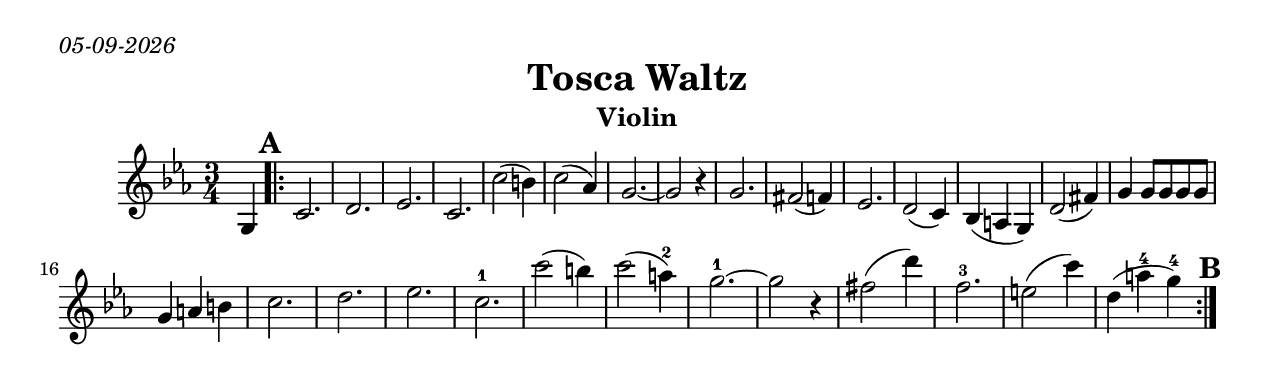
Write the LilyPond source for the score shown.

\version "2.18.0"
\include "english.ly"
\paper{
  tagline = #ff
  print-all-headers = ##t
  #(set-paper-size "letter")
}
date = #(strftime "%d-%m-%Y" (localtime (current-time)))

\markup{ \italic{ \date }  }

%\markup{ Got something to say? }

global = {
  \clef treble
  \key c \minor
  \time 3/4
  \set Score.markFormatter = #format-mark-box-alphabet
}

%#################################### Melody ########################
%melody =  \transpose c d \relative c' {  %transpose for clarinet
melody = \relative c' {
  \global
  \partial 4 g4    %lead in notes

  \repeat volta 2{
   \mark \default
   c2. d ef c
   c'2(b4) c2(af4) g2.~ g2 r4 |
   g2. fs2(f4) ef2. d2(c4)|
   bf4(a g)
   d'2(fs4)

   g4 g8 g g g
   \break
   g4 a b
   c2. d ef c-1
   c'2(b4)

   c2(a4) -2
   g2.-1 ~ g2 r4
   fs2(d'4)
   f,2. -3
   e2(c'4)
   d,4 (a'-4 g -4)
  }
  \alternative {
    { }
    { }
  }

  \repeat volta 2{
   \mark \default
  }
   \alternative {
     { }
     { }
   }

}
%################################# Lyrics #####################
%\addlyrics{ \set stanza = #"1. " }
%################################# Chords #######################
harmonies = \chordmode {

}

\score {
  % transpose score below
  %\transpose c d
  <<
    \new ChordNames {
      \set chordChanges = ##f
      \harmonies
    }
    \new Staff   \melody
  >>
  \header{
    title= "Tosca Waltz"
    subtitle=""
    composer= ""
    instrument = "Violin"
    arranger= ""
  }
  \layout{indent = 1.0\cm}
  \midi {
    \tempo 4 = 120

    % \midi { }
  }
}
%{
% more verses:
\markup{}
\markup {
  \font-size #2
  \fill-line {
    \hspace #0.1 % distance from left margin
    \column {
      \line { "1."
	\column {
	  ""
	}
      }
      \hspace #0.2 % vertical distance between verses
      \line { "2."
	\column {
	 ""
	}
      }
    }
    \hspace #0.1  % horiz. distance between columns
    \column {
      \line { "3."
	\column {
	  ""
	}
      }
      \hspace #0.2 % distance between verses
      \line { "4."
	\column {
	 ""
	}
      }
    }
    \hspace #0.1 % distance to right margin
  }
}

%}
